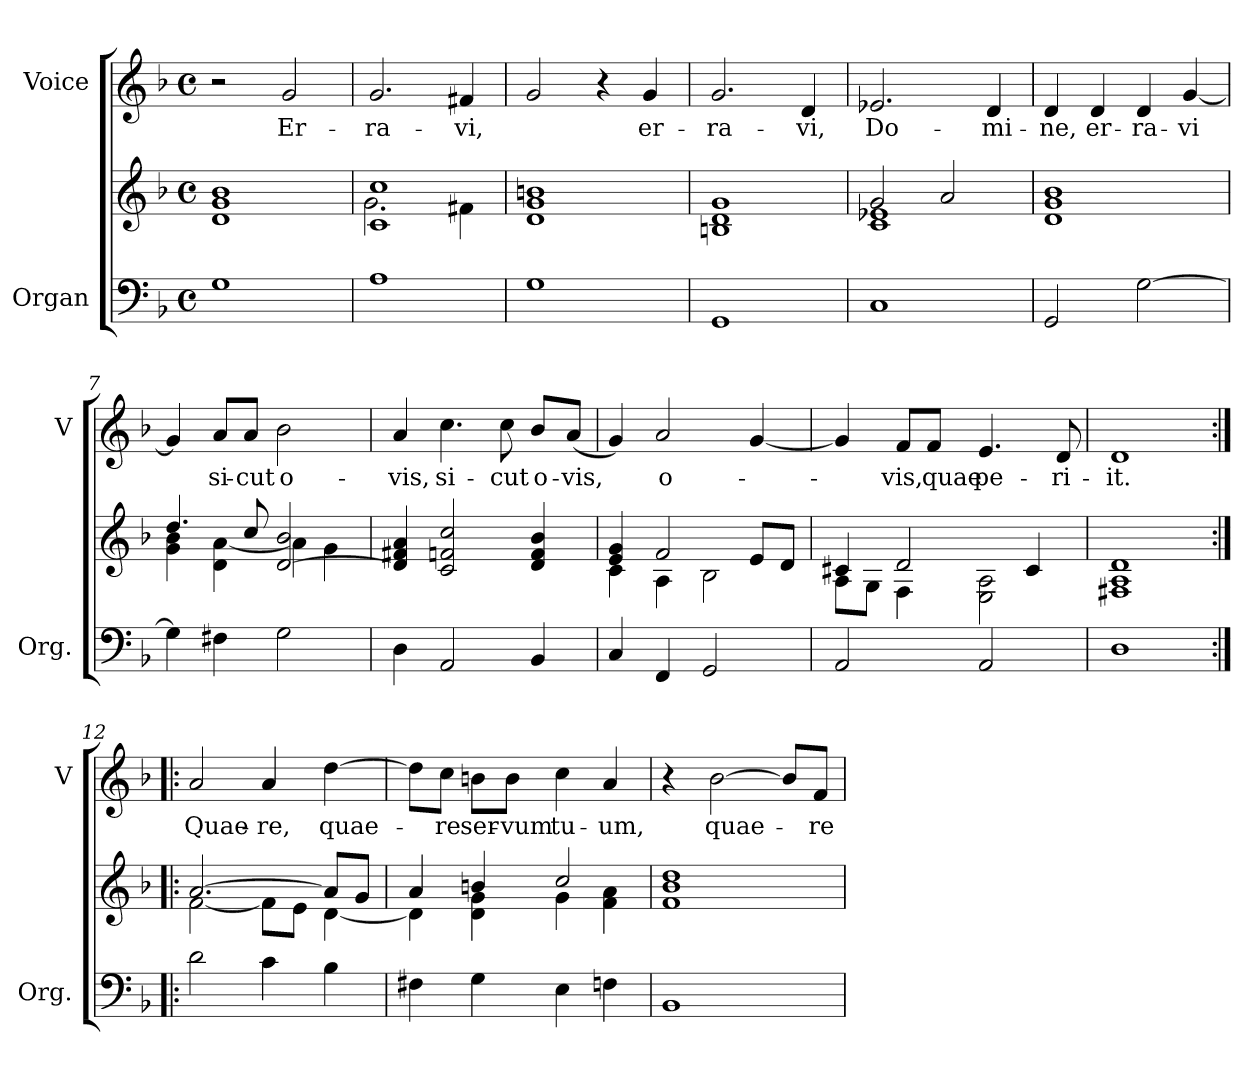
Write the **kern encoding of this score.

**kern	**kern	**kern	**text
*part2	*part2	*part1	*part1
*staff3	*staff2	*staff1	*staff1
*I"Organ	*	*I"Voice	*
*I'Org.	*	*I'V	*
*clefF4	*clefG2	*clefG2	*
*k[b-]	*k[b-]	*k[b-]	*
*F:	*F:	*F:	*
*M4/4	*M4/4	*M4/4	*
*met(c)	*met(c)	*met(c)	*
=1	=1	=1	=1
1G	1d 1g 1b-	2r	.
!	!	!	!LO:LY:b
.	.	2g/	Er-
=2	=2	=2	=2
*	*^	*	*
!	!	!	!	!LO:LY:b
1A	1c 1cc	2.g\	2.g/	-ra-
!	!	!	!	!LO:LY:b
.	.	4f#X\	4f#X/	-vi,
*	*v	*v	*	*
=3	=3	=3	=3
1G	1d 1g 1bn	2g/	.
.	.	4r	.
!	!	!	!LO:LY:b
.	.	4g/	er-
=4	=4	=4	=4
!	!	!	!LO:LY:b
1GG	1Bn 1d 1g	2.g/	-ra-
!	!	!	!LO:LY:b
.	.	4d/	-vi,
=5	=5	=5	=5
*	*^	*	*
!	!	!	!	!LO:LY:b
1C	2g/	1c 1e-X	2.e-X/	Do-
.	2a/	.	.	.
!	!	!	!	!LO:LY:b
.	.	.	4d/	-mi-
*	*v	*v	*	*
=6	=6	=6	=6
!	!	!	!LO:LY:b
2GG/	1d 1g 1b-	4d/	-ne,
!	!	!	!LO:LY:b
.	.	4d/	er-
!	!	!	!LO:LY:b
[2G\	.	4d/	-ra-
!	!	!	!LO:LY:b
.	.	[4g/	-vi
!!LO:LB:g=z
=7	=7	=7	=7
*	*^	*	*
4G\]	4.dd/	4g\ 4b-\	4g/]	.
!	!	!	!	!LO:LY:b
4F#X\	.	4d\ [<4a\	8a/L	si-
!	!	!	!	!LO:LY:b
.	8cc/	.	8a/J	-cut
!	!	!	!	!LO:LY:b
2G\	[>2d/ 2b-/	4a\]	2b-\	o-
.	.	4g\	.	.
=8	=8	=8	=8	=8
!	!	!	!	!LO:LY:b
*	*v	*v	*	*
4D\	4d/] 4f#X/ 4a/	4a/	-vis,
!	!	!	!LO:LY:b
2AA/	2c/ 2fn/ 2cc/	4.cc\	si-
!	!	!	!LO:LY:b
.	.	8cc\	-cut
!	!	!	!LO:LY:b
4BB-/	4d/ 4f/ 4b-/	8b-/L	o-
!	!	!	!LO:LY:b
.	.	(<8a/J	-vis,
=9	=9	=9	=9
*	*^	*	*
4C/	4e/ 4g/	4c\	4g/)	.
!	!	!	!	!LO:LY:b
4FF/	2f/	4A\	2a/	o-
2GG/	.	2B-\	.	.
.	8e/L	.	[4g/	.
.	8d/J	.	.	.
=10	=10	=10	=10	=10
2AA/	4c#X/	8A\L	4g/]	.
.	.	8G\J	.	.
!	!	!	!	!LO:LY:b
.	2d/	4F\	8f/L	-vis,
!	!	!	!	!LO:LY:b
.	.	.	8f/J	quae
!	!	!	!	!LO:LY:b
2AA/	.	2E\ 2A\	4.e/	pe-
.	4c#/	.	.	.
!	!	!	!	!LO:LY:b
.	.	.	8d/	-ri-
*	*v	*v	*	*
=11	=11	=11	=11
!	!	!	!LO:LY:b
1D	1F#X 1A 1d	1d	-it.
!!LO:LB:g=z
=12:|!|:	=12:|!|:	=12:|!|:	=12:|!|:
*	*^	*	*
!	!	!	!	!LO:LY:b
2d\	[>2.a/	[<2f\	2a/	Quae-
!	!	!	!	!LO:LY:b
4c\	.	8f\L]	4a/	-re,
.	.	8e\J	.	.
!	!	!	!	!LO:LY:b
4B-\	8a/L]	[<4d\	[4dd\	quae-
.	8g/J	.	.	.
=13	=13	=13	=13	=13
4F#X\	4a/	4d\]	8dd\L]	.
!	!	!	!	!LO:LY:b
.	.	.	8cc\J	-re
!	!	!	!	!LO:LY:b
4G\	4bn/	4d\ 4g\	8bn\L	ser-
!	!	!	!	!LO:LY:b
.	.	.	8b\J	-vum
!	!	!	!	!LO:LY:b
4E\	2cc/	4g\	4cc\	tu-
!	!	!	!	!LO:LY:b
4Fn\	.	4f\ 4a\	4a/	-um,
*	*v	*v	*	*
=14	=14	=14	=14
1BB-	1f 1b- 1dd	4r	.
!	!	!	!LO:LY:b
.	.	[2b-\	quae-
.	.	8b-/L]	.
!	!	!	!LO:LY:b
.	.	8f/J	-re
=	=	=	=
*-	*-	*-	*-
